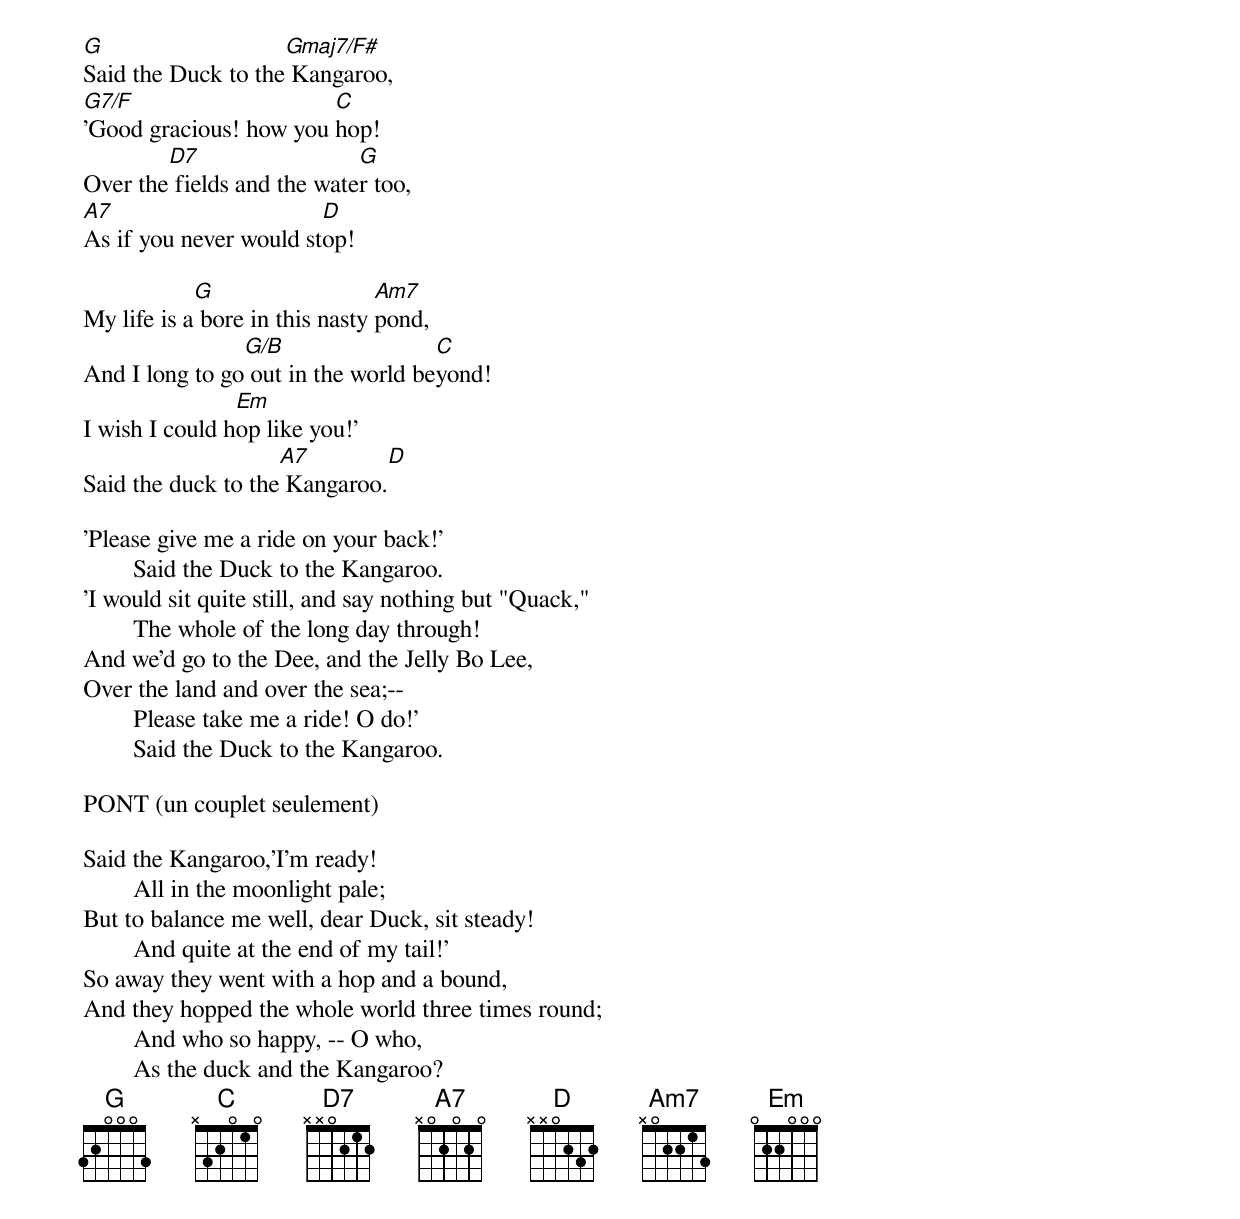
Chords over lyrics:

G                   Gmaj7/F#
Said the Duck to the Kangaroo,
G7/F                    C
'Good gracious! how you hop!
        D7                  G
Over the fields and the water too,
A7                      D
As if you never would stop!

            G                   Am7
My life is a bore in this nasty pond,
                G/B                 C
And I long to go out in the world beyond!
                Em
I wish I could hop like you!'
                    A7          D
Said the duck to the Kangaroo.

'Please give me a ride on your back!'
	Said the Duck to the Kangaroo.
'I would sit quite still, and say nothing but "Quack,"
	The whole of the long day through!
And we'd go to the Dee, and the Jelly Bo Lee,
Over the land and over the sea;--
	Please take me a ride! O do!'
	Said the Duck to the Kangaroo.

PONT (un couplet seulement)

Said the Kangaroo,'I'm ready!
	All in the moonlight pale;
But to balance me well, dear Duck, sit steady!
	And quite at the end of my tail!'
So away they went with a hop and a bound,
And they hopped the whole world three times round;
	And who so happy, -- O who,
	As the duck and the Kangaroo?
